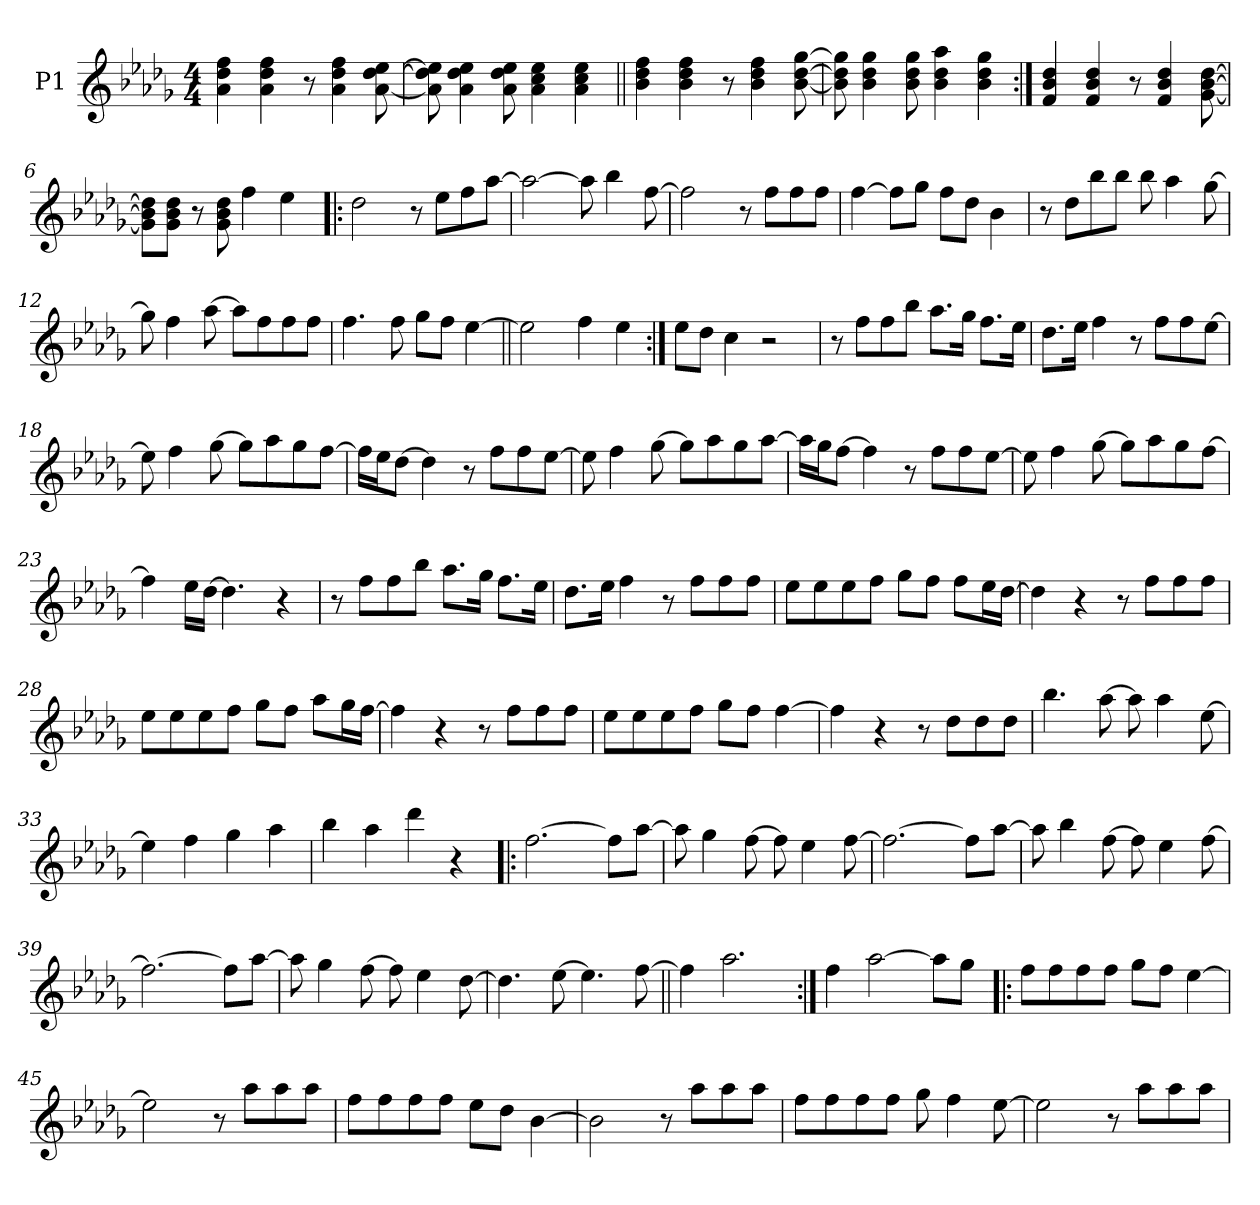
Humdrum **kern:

**kern
*part1
*staff1
*I"P1
*clefG2
*k[b-e-a-d-g-]
*M4/4
*MM138
=1
4a-\ 4dd-\ 4ff\
4a-\ 4dd-\ 4ff\
8r
4a-\ 4dd-\ 4ff\
[8a-\ [8dd-\ [8ee-\
=2
8a-\] 8dd-\] 8ee-\]
4a-\ 4dd-\ 4ee-\
8a-\ 8dd-\ 8ee-\
4a-\ 4cc\ 4ee-\
4a-\ 4cc\ 4ee-\
=3||
4b-\ 4dd-\ 4ff\
4b-\ 4dd-\ 4ff\
8r
4b-\ 4dd-\ 4ff\
[8b-\ [8dd-\ [8gg-\
=4
8b-\] 8dd-\] 8gg-\]
4b-\ 4dd-\ 4gg-\
8b-\ 8dd-\ 8gg-\
4b-\ 4dd-\ 4aa-\
4b-\ 4dd-\ 4gg-\
!!LO:LB:g=z
=5:|!
4f/ 4b-/ 4dd-/
4f/ 4b-/ 4dd-/
8r
4f/ 4b-/ 4dd-/
[8g-\ [8b-\ [8dd-\
=6
8g-\] 8b-\] 8dd-\]L
8g-\ 8b-\ 8dd-\J
8r
8g-\ 8b-\ 8dd-\
4ff\
4ee-\
=7!|:
2dd-\
8r
8ee-\L
8ff\
[8aa-\J
=8
2aa-\_
8aa-\]
4bb-\
[8ff\
=9
2ff\]
8r
8ff\L
8ff\
8ff\J
!!LO:LB:g=z
=10
[4ff\
8ff\L]
8gg-\J
8ff\L
8dd-\J
4b-\
=11
8r
8dd-\L
8bb-\
8bb-\J
8bb-\
4aa-\
[8gg-\
=12
8gg-\]
4ff\
[8aa-\
8aa-\L]
8ff\
8ff\
8ff\J
=13
4.ff\
8ff\
8gg-\L
8ff\J
[4ee-\
=14||
2ee-\]
4ff\
4ee-\
!!LO:LB:g=z
=15:|!
8ee-\L
8dd-\J
4cc\
2r
=16
8r
8ff\L
8ff\
8bb-\J
8.aa-\L
16gg-\Jk
8.ff\L
16ee-\Jk
=17
8.dd-\L
16ee-\Jk
4ff\
8r
8ff\L
8ff\
[8ee-\J
=18
8ee-\]
4ff\
[8gg-\
8gg-\L]
8aa-\
8gg-\
[8ff\J
!!LO:LB:g=z
=19
16ff\LL]
16ee-\J
[8dd-\J
4dd-\]
8r
8ff\L
8ff\
[8ee-\J
=20
8ee-\]
4ff\
[8gg-\
8gg-\L]
8aa-\
8gg-\
[8aa-\J
=21
16aa-\LL]
16gg-\J
[8ff\J
4ff\]
8r
8ff\L
8ff\
[8ee-\J
=22
8ee-\]
4ff\
[8gg-\
8gg-\L]
8aa-\
8gg-\
[8ff\J
!!LO:LB:g=z
=23
4ff\]
16ee-\LL
[16dd-\JJ
4.dd-\]
4r
=24
8r
8ff\L
8ff\
8bb-\J
8.aa-\L
16gg-\Jk
8.ff\L
16ee-\Jk
=25
8.dd-\L
16ee-\Jk
4ff\
8r
8ff\L
8ff\
8ff\J
=26
8ee-\L
8ee-\
8ee-\
8ff\J
8gg-\L
8ff\J
8ff\L
16ee-\L
[16dd-\JJ
!!LO:LB:g=z
=27
4dd-\]
4r
8r
8ff\L
8ff\
8ff\J
=28
8ee-\L
8ee-\
8ee-\
8ff\J
8gg-\L
8ff\J
8aa-\L
16gg-\L
[16ff\JJ
=29
4ff\]
4r
8r
8ff\L
8ff\
8ff\J
=30
8ee-\L
8ee-\
8ee-\
8ff\J
8gg-\L
8ff\J
[4ff\
!!LO:LB:g=z
=31
4ff\]
4r
8r
8dd-\L
8dd-\
8dd-\J
=32
4.bb-\
[8aa-\
8aa-\]
4aa-\
[8ee-\
=33
4ee-\]
4ff\
4gg-\
4aa-\
=34
4bb-\
4aa-\
4ddd-\
4r
=35!|:
[2.ff\
8ff\L]
[8aa-\J
!!LO:LB:g=z
=36
8aa-\]
4gg-\
[8ff\
8ff\]
4ee-\
[8ff\
=37
2.ff\_
8ff\L]
[8aa-\J
=38
8aa-\]
4bb-\
[8ff\
8ff\]
4ee-\
[8ff\
=39
2.ff\_
8ff\L]
[8aa-\J
=40
8aa-\]
4gg-\
[8ff\
8ff\]
4ee-\
[8dd-\
!!LO:LB:g=z
=41
4.dd-\]
[8ee-\
4.ee-\]
[8ff\
=42||
4ff\]
2.aa-\
=43:|!
4ff\
[2aa-\
8aa-\L]
8gg-\J
=44!|:
8ff\L
8ff\
8ff\
8ff\J
8gg-\L
8ff\J
[4ee-\
=45
2ee-\]
8r
8aa-\L
8aa-\
8aa-\J
!!LO:PB:g=z
=46
8ff\L
8ff\
8ff\
8ff\J
8ee-\L
8dd-\J
[4b-\
=47
2b-\]
8r
8aa-\L
8aa-\
8aa-\J
=48
8ff\L
8ff\
8ff\
8ff\J
8gg-\
4ff\
[8ee-\
=49
2ee-\]
8r
8aa-\L
8aa-\
8aa-\J
=
*-
